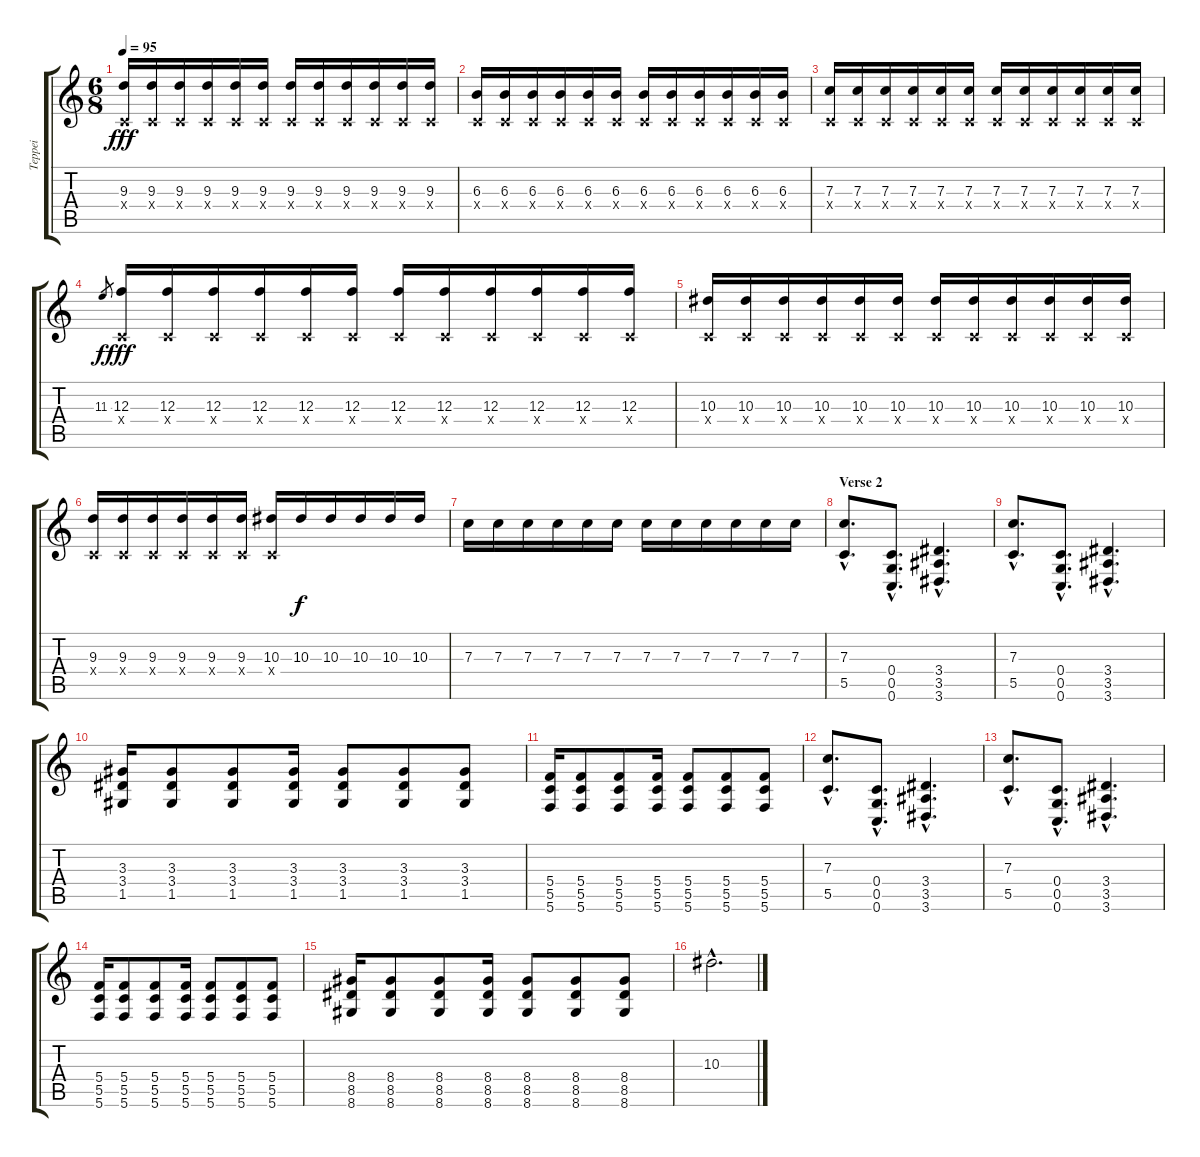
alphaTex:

\track ("Teppei" "Teppei") {instrument overdrivenguitar}
\staff {score tabs}
\tuning (D4 A3 F3 C3 G2 C2) {hide}
\ts (6 8)
\tempo 95
\clef g2
\ks c
(9.3 0.4{x}).16{dy fff} (9.3 0.4{x}).16 (9.3 0.4{x}).16 (9.3 0.4{x}).16 (9.3 0.4{x}).16 (9.3 0.4{x}).16 (9.3 0.4{x}).16 (9.3 0.4{x}).16 (9.3 0.4{x}).16 (9.3 0.4{x}).16 (9.3 0.4{x}).16 (9.3 0.4{x}).16 |
(6.3 0.4{x}).16 (6.3 0.4{x}).16 (6.3 0.4{x}).16 (6.3 0.4{x}).16 (6.3 0.4{x}).16 (6.3 0.4{x}).16 (6.3 0.4{x}).16 (6.3 0.4{x}).16 (6.3 0.4{x}).16 (6.3 0.4{x}).16 (6.3 0.4{x}).16 (6.3 0.4{x}).16 |
(7.3 0.4{x}).16 (7.3 0.4{x}).16 (7.3 0.4{x}).16 (7.3 0.4{x}).16 (7.3 0.4{x}).16 (7.3 0.4{x}).16 (7.3 0.4{x}).16 (7.3 0.4{x}).16 (7.3 0.4{x}).16 (7.3 0.4{x}).16 (7.3 0.4{x}).16 (7.3 0.4{x}).16 |
11.3.8{gr dy f} (12.3 0.4{x}).16{dy fff} (12.3 0.4{x}).16 (12.3 0.4{x}).16 (12.3 0.4{x}).16 (12.3 0.4{x}).16 (12.3 0.4{x}).16 (12.3 0.4{x}).16 (12.3 0.4{x}).16 (12.3 0.4{x}).16 (12.3 0.4{x}).16 (12.3 0.4{x}).16 (12.3 0.4{x}).16 |
(10.3 0.4{x}).16 (10.3 0.4{x}).16 (10.3 0.4{x}).16 (10.3 0.4{x}).16 (10.3 0.4{x}).16 (10.3 0.4{x}).16 (10.3 0.4{x}).16 (10.3 0.4{x}).16 (10.3 0.4{x}).16 (10.3 0.4{x}).16 (10.3 0.4{x}).16 (10.3 0.4{x}).16 |
(9.3 0.4{x}).16 (9.3 0.4{x}).16 (9.3 0.4{x}).16 (9.3 0.4{x}).16 (9.3 0.4{x}).16 (9.3 0.4{x}).16 (10.3 0.4{x}).16 10.3.16{dy f} 10.3.16 10.3.16 10.3.16 10.3.16 |
7.3.16 7.3.16 7.3.16 7.3.16 7.3.16 7.3.16 7.3.16 7.3.16 7.3.16 7.3.16 7.3.16 7.3.16 |
\section ("" "Verse 2")
(7.3{hac} 5.5{hac}).8{d} (0.4{hac} 0.5{hac} 0.6{hac}).8{d} (3.4{hac} 3.5{hac} 3.6{hac}).4{d} |
(7.3{hac} 5.5{hac}).8{d} (0.4{hac} 0.5{hac} 0.6{hac}).8{d} (3.4{hac} 3.5{hac} 3.6{hac}).4{d} |
(3.3 3.4 1.5).16 (3.3 3.4 1.5).8 (3.3 3.4 1.5).8 (3.3 3.4 1.5).16 (3.3 3.4 1.5).8 (3.3 3.4 1.5).8 (3.3 3.4 1.5).8 |
(5.4 5.5 5.6).16 (5.4 5.5 5.6).8 (5.4 5.5 5.6).8 (5.4 5.5 5.6).16 (5.4 5.5 5.6).8 (5.4 5.5 5.6).8 (5.4 5.5 5.6).8 |
(7.3{hac} 5.5{hac}).8{d} (0.4{hac} 0.5{hac} 0.6{hac}).8{d} (3.4{hac} 3.5{hac} 3.6{hac}).4{d} |
(7.3{hac} 5.5{hac}).8{d} (0.4{hac} 0.5{hac} 0.6{hac}).8{d} (3.4{hac} 3.5{hac} 3.6{hac}).4{d} |
(5.4 5.5 5.6).16 (5.4 5.5 5.6).8 (5.4 5.5 5.6).8 (5.4 5.5 5.6).16 (5.4 5.5 5.6).8 (5.4 5.5 5.6).8 (5.4 5.5 5.6).8 |
(8.4 8.5 8.6).16 (8.4 8.5 8.6).8 (8.4 8.5 8.6).8 (8.4 8.5 8.6).16 (8.4 8.5 8.6).8 (8.4 8.5 8.6).8 (8.4 8.5 8.6).8 |
10.3{hac}.2{d}
